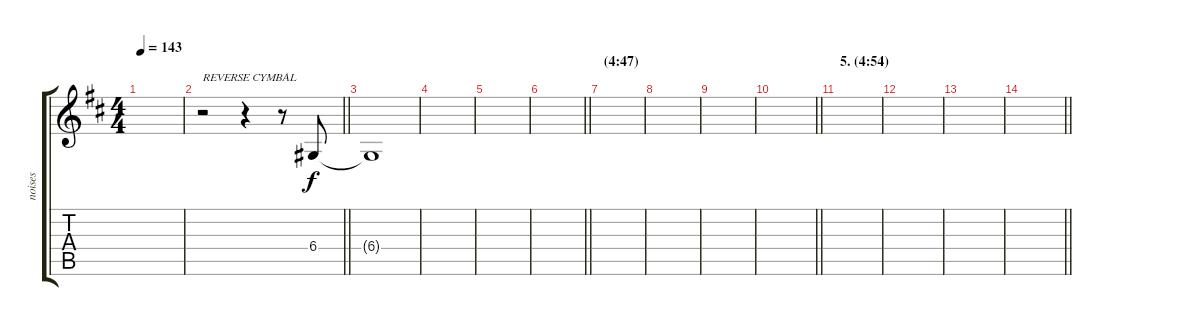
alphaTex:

\track ("noises" "noises") {instrument reversecymbal}
\staff {score tabs}
\tuning (E4 B3 G3 D3 A2 E2) {hide}
\ts (4 4)
\tempo 143
\clef g2
\ks d
|
\barLineRight lightlight
r.2{txt "REVERSE CYMBAL" instrument reversecymbal} r.4 r.8 6.4.8 |
6.4{t}.1 |
|
|
\barLineRight lightlight
|
\section ("" "(4:47)")
|
|
|
\barLineRight lightlight
|
\section ("" "5. (4:54)")
|
|
|
\barLineRight lightlight
